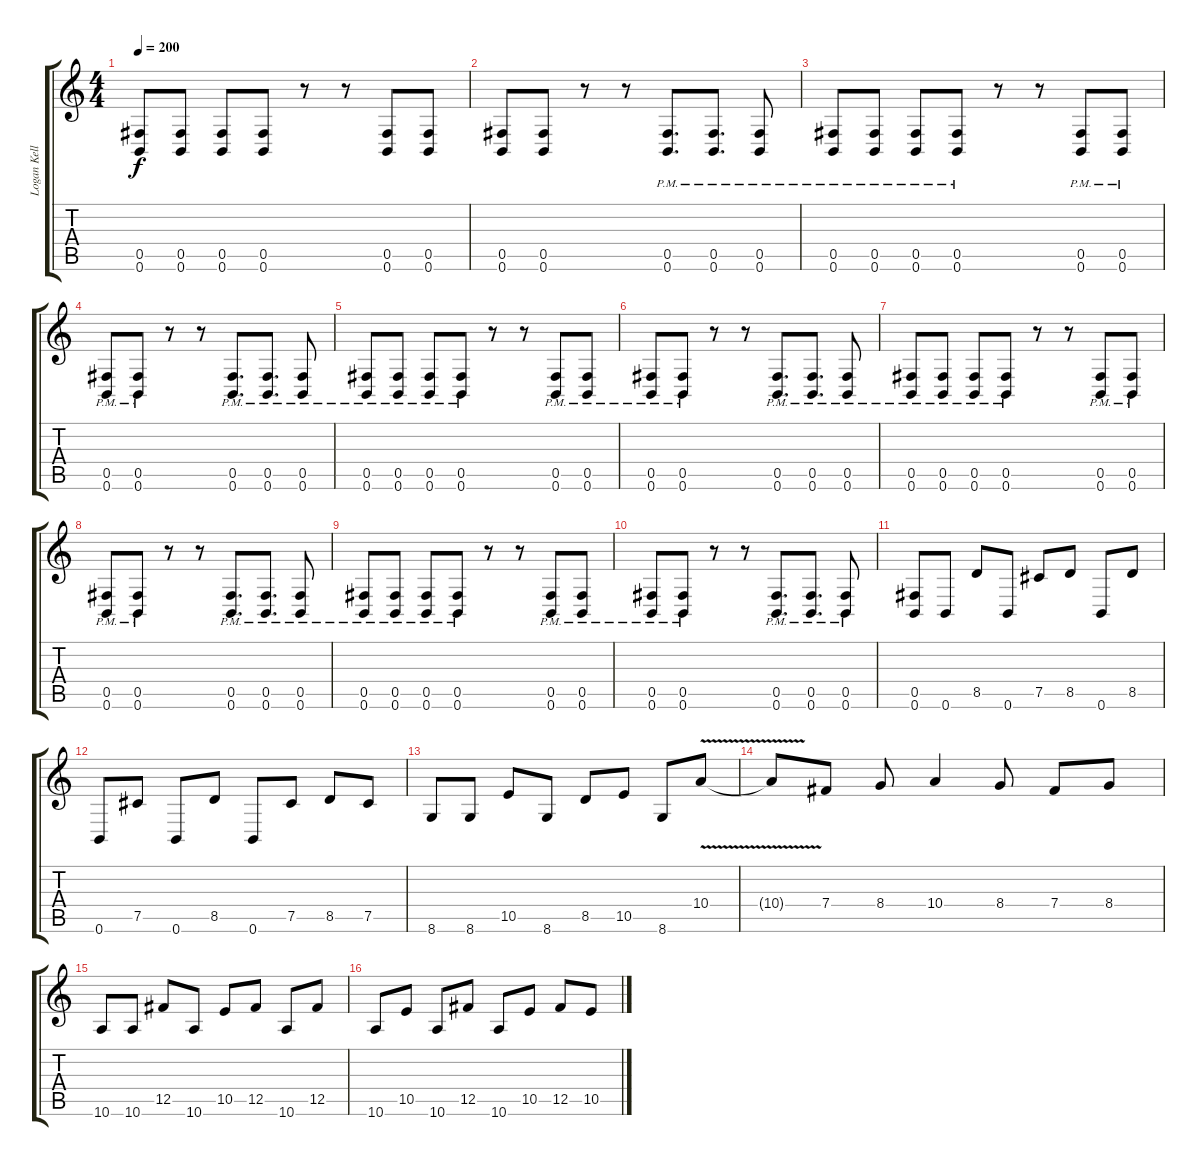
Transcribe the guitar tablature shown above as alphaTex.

\track ("Logan Kelly" "Logan Kell") {instrument distortionguitar}
\staff {score tabs}
\tuning (Db4 Ab3 E3 B2 Gb2 B1) {hide}
\ts (4 4)
\tempo 200
\clef g2
\ks c
(0.5 0.6).8{dy f} (0.5 0.6).8 (0.5 0.6).8 (0.5 0.6).8 r.8 r.8 (0.5 0.6).8 (0.5 0.6).8 |
(0.5 0.6).8 (0.5 0.6).8 r.8 r.8 (0.5{pm} 0.6{pm}).8{d} (0.5{pm} 0.6{pm}).8{d} (0.5{pm} 0.6{pm}).8 |
(0.5{pm} 0.6{pm}).8 (0.5{pm} 0.6{pm}).8 (0.5{pm} 0.6{pm}).8 (0.5{pm} 0.6{pm}).8 r.8 r.8 (0.5{pm} 0.6{pm}).8 (0.5{pm} 0.6{pm}).8 |
(0.5{pm} 0.6{pm}).8 (0.5{pm} 0.6{pm}).8 r.8 r.8 (0.5{pm} 0.6{pm}).8{d} (0.5{pm} 0.6{pm}).8{d} (0.5{pm} 0.6{pm}).8 |
(0.5{pm} 0.6{pm}).8 (0.5{pm} 0.6{pm}).8 (0.5{pm} 0.6{pm}).8 (0.5{pm} 0.6{pm}).8 r.8 r.8 (0.5{pm} 0.6{pm}).8 (0.5{pm} 0.6{pm}).8 |
(0.5{pm} 0.6{pm}).8 (0.5{pm} 0.6{pm}).8 r.8 r.8 (0.5{pm} 0.6{pm}).8{d} (0.5{pm} 0.6{pm}).8{d} (0.5{pm} 0.6{pm}).8 |
(0.5{pm} 0.6{pm}).8 (0.5{pm} 0.6{pm}).8 (0.5{pm} 0.6{pm}).8 (0.5{pm} 0.6{pm}).8 r.8 r.8 (0.5{pm} 0.6{pm}).8 (0.5{pm} 0.6{pm}).8 |
(0.5{pm} 0.6{pm}).8 (0.5{pm} 0.6{pm}).8 r.8 r.8 (0.5{pm} 0.6{pm}).8{d} (0.5{pm} 0.6{pm}).8{d} (0.5{pm} 0.6{pm}).8 |
(0.5{pm} 0.6{pm}).8 (0.5{pm} 0.6{pm}).8 (0.5{pm} 0.6{pm}).8 (0.5{pm} 0.6{pm}).8 r.8 r.8 (0.5{pm} 0.6{pm}).8 (0.5{pm} 0.6{pm}).8 |
(0.5{pm} 0.6{pm}).8 (0.5{pm} 0.6{pm}).8 r.8 r.8 (0.5{pm} 0.6{pm}).8{d} (0.5{pm} 0.6{pm}).8{d} (0.5{pm} 0.6{pm}).8 |
(0.5 0.6).8 0.6.8 8.5.8 0.6.8 7.5.8 8.5.8 0.6.8 8.5.8 |
0.6.8 7.5.8 0.6.8 8.5.8 0.6.8 7.5.8 8.5.8 7.5.8 |
8.6.8 8.6.8 10.5.8 8.6.8 8.5.8 10.5.8 8.6.8 10.4{v}.8 |
10.4{t}.8 7.4.8 8.4.8 10.4.4 8.4.8 7.4.8 8.4.8 |
10.6.8 10.6.8 12.5.8 10.6.8 10.5.8 12.5.8 10.6.8 12.5.8 |
10.6.8 10.5.8 10.6.8 12.5.8 10.6.8 10.5.8 12.5.8 10.5.8
